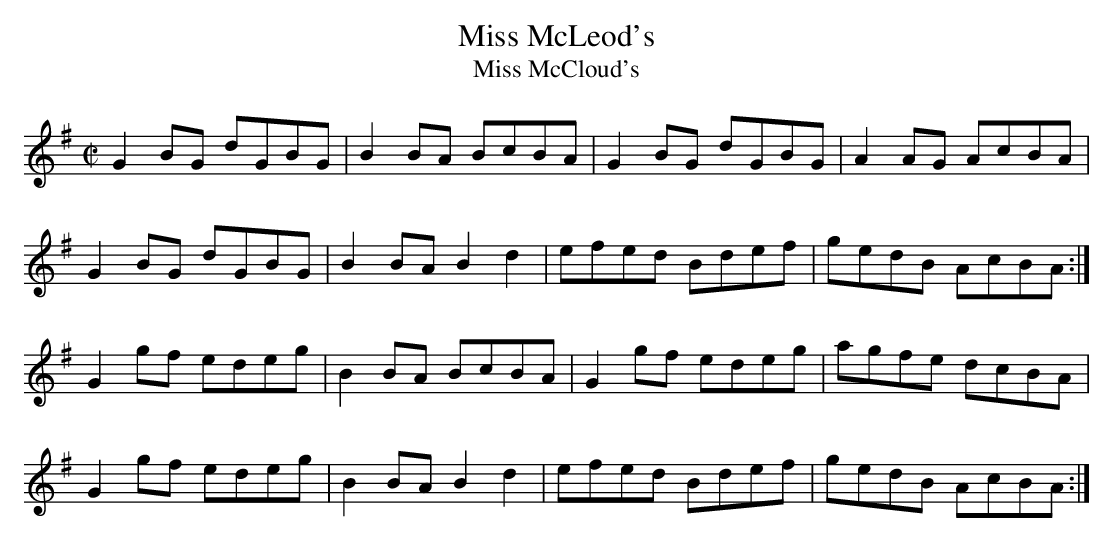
X:1
T: Miss McLeod's
T: Miss McCloud's
M: C|
L: 1/8
K: G
G2 BG dGBG|B2 BA BcBA|G2 BG dGBG|A2 AG AcBA|
G2 BG dGBG|B2 BA B2 d2|efed Bdef|gedB AcBA :|
G2 gf edeg|B2 BA BcBA|G2 gf edeg|agfe dcBA|
G2 gf edeg|B2 BA B2 d2|efed Bdef|gedB AcBA :|
